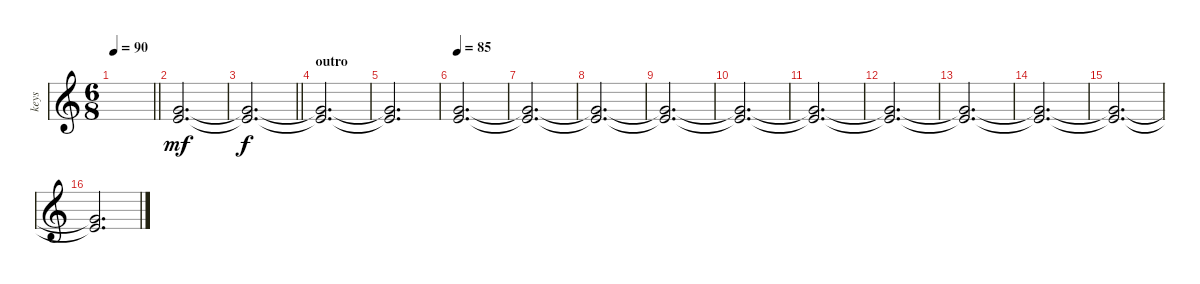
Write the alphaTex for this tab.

\track ("keys" "keys") {instrument pad2warm}
\staff {score}
\tuning (E4 B3 G3 D3 A2 E2) {hide}
\ts (6 8)
\tempo 90
\clef g2
\barLineRight lightlight
\ks c
|
(3.1 5.2).2{d dy mf volume 8} |
\barLineRight lightlight
(3.1{t} 5.2{t}).2{d dy f volume 2} |
\section ("" "outro")
(3.1{t} 5.2{t}).2{d} |
(3.1{t} 5.2{t}).2{d} |
\tempo 85
(3.1 5.2).2{d volume 8} |
(3.1{t} 5.2{t}).2{d} |
(3.1{t} 5.2{t}).2{d} |
(3.1{t} 5.2{t}).2{d} |
(3.1{t} 5.2{t}).2{d} |
(3.1{t} 5.2{t}).2{d} |
(3.1{t} 5.2{t}).2{d} |
(3.1{t} 5.2{t}).2{d} |
(3.1{t} 5.2{t}).2{d} |
(3.1{t} 5.2{t}).2{d} |
(3.1{t} 5.2{t}).2{d}
